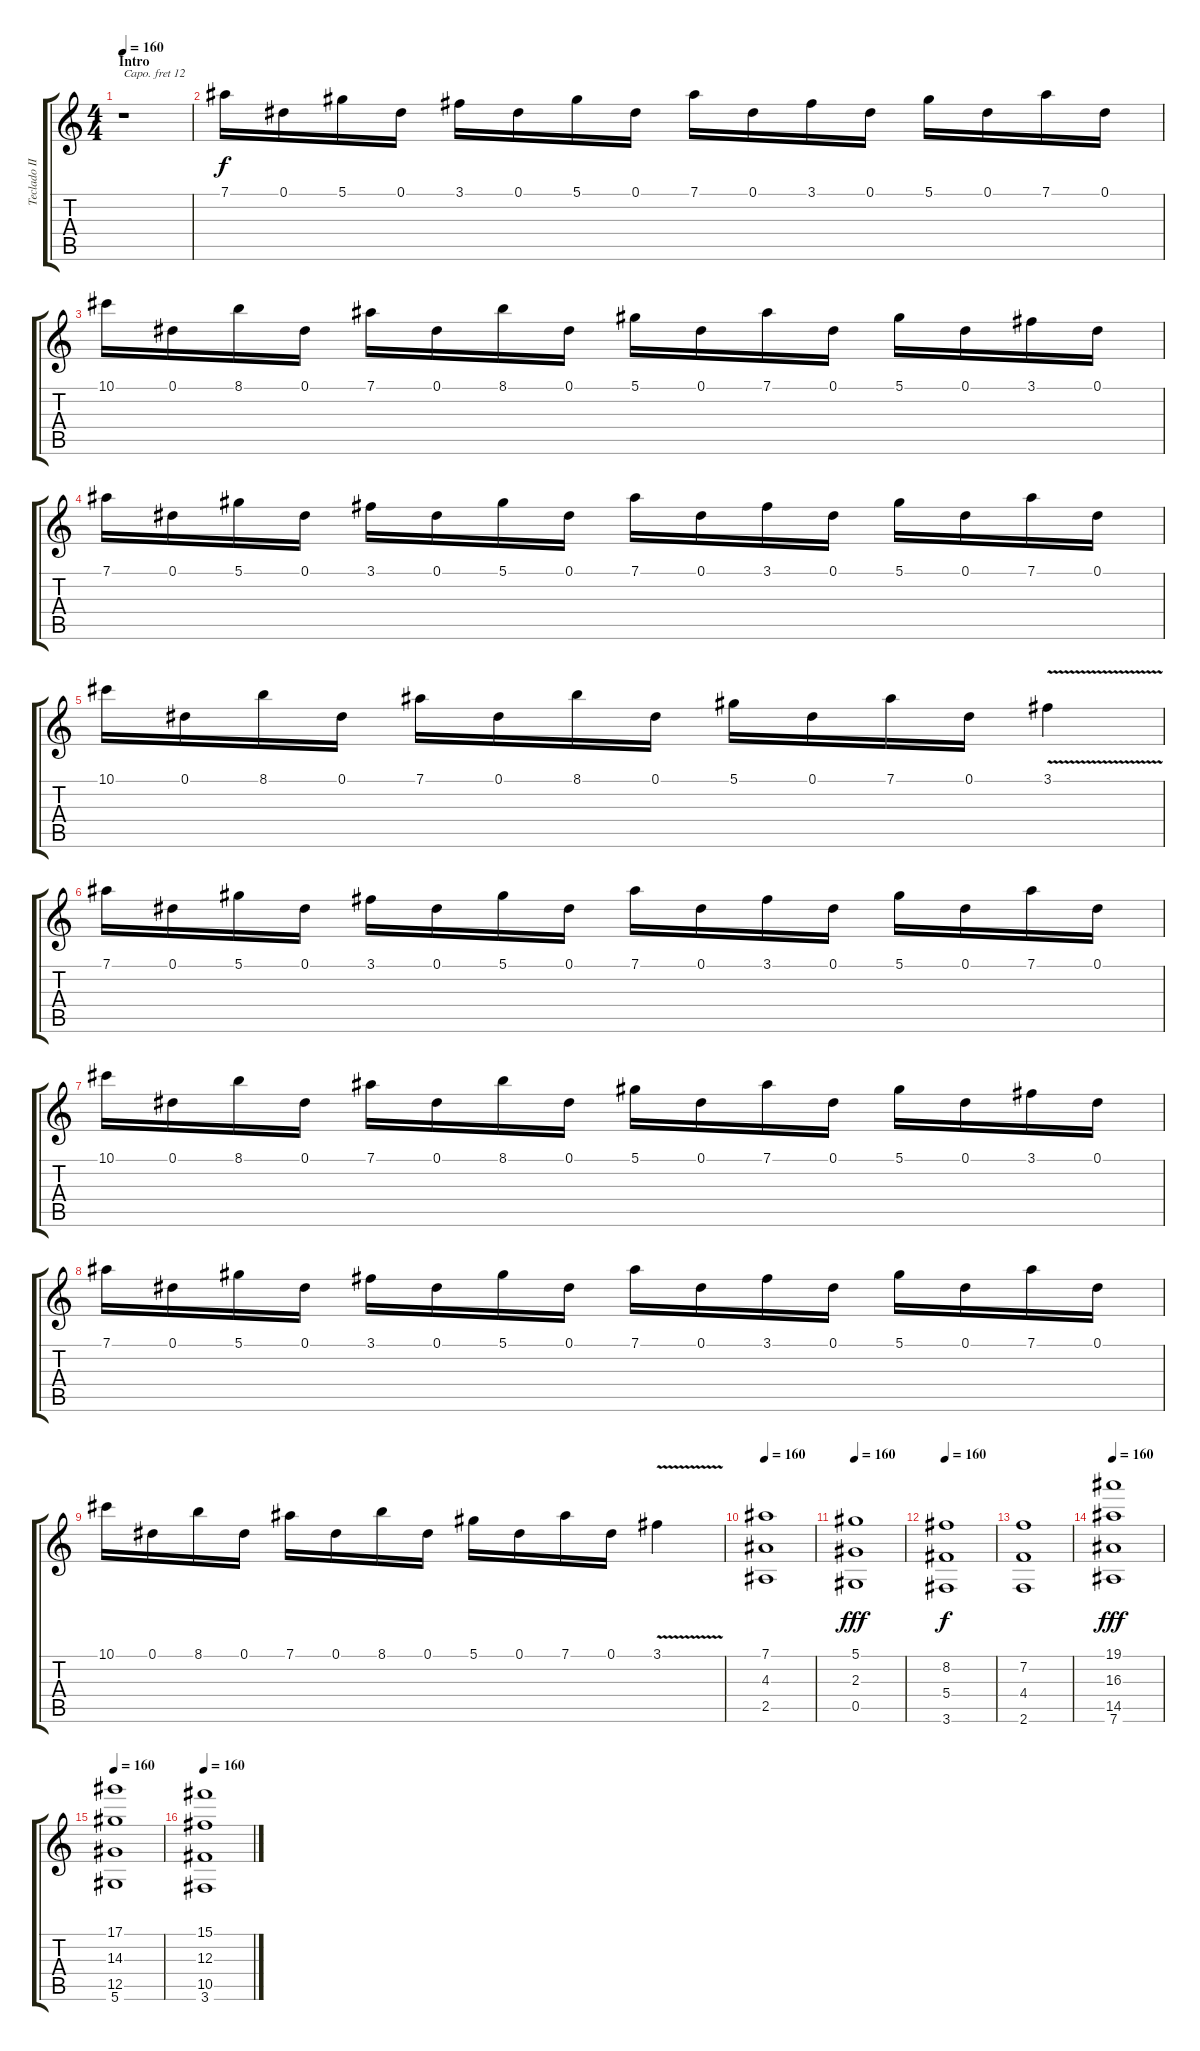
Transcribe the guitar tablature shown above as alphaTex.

\track ("Teclado II" "Teclado II") {instrument stringensemble1}
\staff {score tabs}
\capo 12
\tuning (Eb4 Bb3 Gb3 Db3 Ab2 Eb2) {hide}
\ts (4 4)
\section ("" "Intro")
\tempo 160
\clef g2
\ks c
r.1{dy f instrument stringensemble1} |
7.1.16{volume 15 instrument churchorgan} 0.1.16 5.1.16 0.1.16 3.1.16 0.1.16 5.1.16 0.1.16 7.1.16 0.1.16 3.1.16 0.1.16 5.1.16 0.1.16 7.1.16 0.1.16 |
10.1.16 0.1.16 8.1.16 0.1.16 7.1.16 0.1.16 8.1.16 0.1.16 5.1.16 0.1.16 7.1.16 0.1.16 5.1.16 0.1.16 3.1.16 0.1.16 |
7.1.16 0.1.16 5.1.16 0.1.16 3.1.16 0.1.16 5.1.16 0.1.16 7.1.16 0.1.16 3.1.16 0.1.16 5.1.16 0.1.16 7.1.16 0.1.16 |
10.1.16 0.1.16 8.1.16 0.1.16 7.1.16 0.1.16 8.1.16 0.1.16 5.1.16 0.1.16 7.1.16 0.1.16 3.1{v}.4 |
7.1.16{volume 15 instrument churchorgan} 0.1.16 5.1.16 0.1.16 3.1.16 0.1.16 5.1.16 0.1.16 7.1.16 0.1.16 3.1.16 0.1.16 5.1.16 0.1.16 7.1.16 0.1.16 |
10.1.16 0.1.16 8.1.16 0.1.16 7.1.16 0.1.16 8.1.16 0.1.16 5.1.16 0.1.16 7.1.16 0.1.16 5.1.16 0.1.16 3.1.16 0.1.16 |
7.1.16 0.1.16 5.1.16 0.1.16 3.1.16 0.1.16 5.1.16 0.1.16 7.1.16 0.1.16 3.1.16 0.1.16 5.1.16 0.1.16 7.1.16 0.1.16 |
10.1.16 0.1.16 8.1.16 0.1.16 7.1.16 0.1.16 8.1.16 0.1.16 5.1.16 0.1.16 7.1.16 0.1.16 3.1{v}.4 |
\tempo 160
(7.1 4.3 2.5).1{volume 9 instrument stringensemble1} |
\tempo 160
(5.1 2.3 0.5).1{dy fff} |
\tempo 160
(8.2 5.4 3.6).1{dy f} |
(7.2 4.4 2.6).1 |
\tempo 160
(19.1 16.3 14.5 7.6).1{dy fff volume 9 instrument stringensemble1} |
\tempo 160
(17.1 14.3 12.5 5.6).1 |
\tempo 160
(15.1 12.3 10.5 3.6).1
